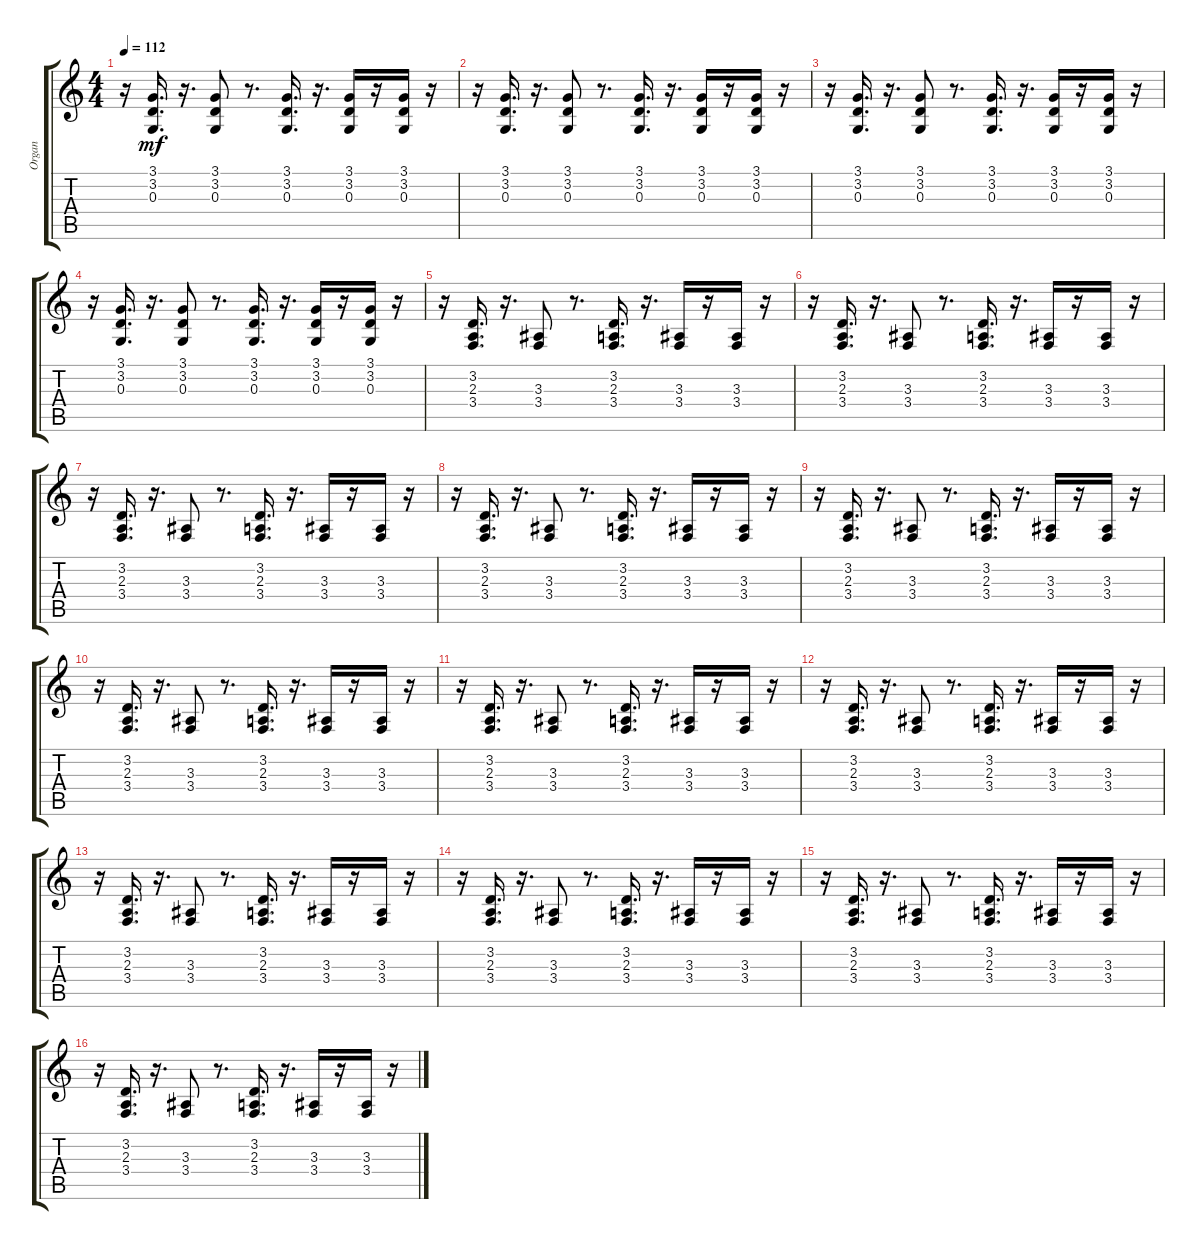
\track ("Organ" "Organ") {instrument rockorgan}
\staff {score tabs}
\tuning (E4 B3 G3 D3 A2 E2) {hide}
\ts (4 4)
\tempo 112
\clef g2
\ks c
r.16{dy mf} (3.1 3.2 0.3).16{d} r.16{d} (3.1 3.2 0.3).8 r.8{d} (3.1 3.2 0.3).16{d} r.16{d} (3.1 3.2 0.3).16 r.16 (3.1 3.2 0.3).16 r.16 |
r.16 (3.1 3.2 0.3).16{d} r.16{d} (3.1 3.2 0.3).8 r.8{d} (3.1 3.2 0.3).16{d} r.16{d} (3.1 3.2 0.3).16 r.16 (3.1 3.2 0.3).16 r.16 |
r.16 (3.1 3.2 0.3).16{d} r.16{d} (3.1 3.2 0.3).8 r.8{d} (3.1 3.2 0.3).16{d} r.16{d} (3.1 3.2 0.3).16 r.16 (3.1 3.2 0.3).16 r.16 |
r.16 (3.1 3.2 0.3).16{d} r.16{d} (3.1 3.2 0.3).8 r.8{d} (3.1 3.2 0.3).16{d} r.16{d} (3.1 3.2 0.3).16 r.16 (3.1 3.2 0.3).16 r.16 |
r.16 (3.2 2.3 3.4).16{d} r.16{d} (3.3 3.4).8 r.8{d} (3.2 2.3 3.4).16{d} r.16{d} (3.3 3.4).16 r.16 (3.3 3.4).16 r.16 |
r.16 (3.2 2.3 3.4).16{d} r.16{d} (3.3 3.4).8 r.8{d} (3.2 2.3 3.4).16{d} r.16{d} (3.3 3.4).16 r.16 (3.3 3.4).16 r.16 |
r.16 (3.2 2.3 3.4).16{d} r.16{d} (3.3 3.4).8 r.8{d} (3.2 2.3 3.4).16{d} r.16{d} (3.3 3.4).16 r.16 (3.3 3.4).16 r.16 |
r.16 (3.2 2.3 3.4).16{d} r.16{d} (3.3 3.4).8 r.8{d} (3.2 2.3 3.4).16{d} r.16{d} (3.3 3.4).16 r.16 (3.3 3.4).16 r.16 |
r.16 (3.2 2.3 3.4).16{d} r.16{d} (3.3 3.4).8 r.8{d} (3.2 2.3 3.4).16{d} r.16{d} (3.3 3.4).16 r.16 (3.3 3.4).16 r.16 |
r.16 (3.2 2.3 3.4).16{d} r.16{d} (3.3 3.4).8 r.8{d} (3.2 2.3 3.4).16{d} r.16{d} (3.3 3.4).16 r.16 (3.3 3.4).16 r.16 |
r.16 (3.2 2.3 3.4).16{d} r.16{d} (3.3 3.4).8 r.8{d} (3.2 2.3 3.4).16{d} r.16{d} (3.3 3.4).16 r.16 (3.3 3.4).16 r.16 |
r.16 (3.2 2.3 3.4).16{d} r.16{d} (3.3 3.4).8 r.8{d} (3.2 2.3 3.4).16{d} r.16{d} (3.3 3.4).16 r.16 (3.3 3.4).16 r.16 |
r.16 (3.2 2.3 3.4).16{d} r.16{d} (3.3 3.4).8 r.8{d} (3.2 2.3 3.4).16{d} r.16{d} (3.3 3.4).16 r.16 (3.3 3.4).16 r.16 |
r.16 (3.2 2.3 3.4).16{d} r.16{d} (3.3 3.4).8 r.8{d} (3.2 2.3 3.4).16{d} r.16{d} (3.3 3.4).16 r.16 (3.3 3.4).16 r.16 |
r.16 (3.2 2.3 3.4).16{d} r.16{d} (3.3 3.4).8 r.8{d} (3.2 2.3 3.4).16{d} r.16{d} (3.3 3.4).16 r.16 (3.3 3.4).16 r.16 |
r.16 (3.2 2.3 3.4).16{d} r.16{d} (3.3 3.4).8 r.8{d} (3.2 2.3 3.4).16{d} r.16{d} (3.3 3.4).16 r.16 (3.3 3.4).16 r.16
